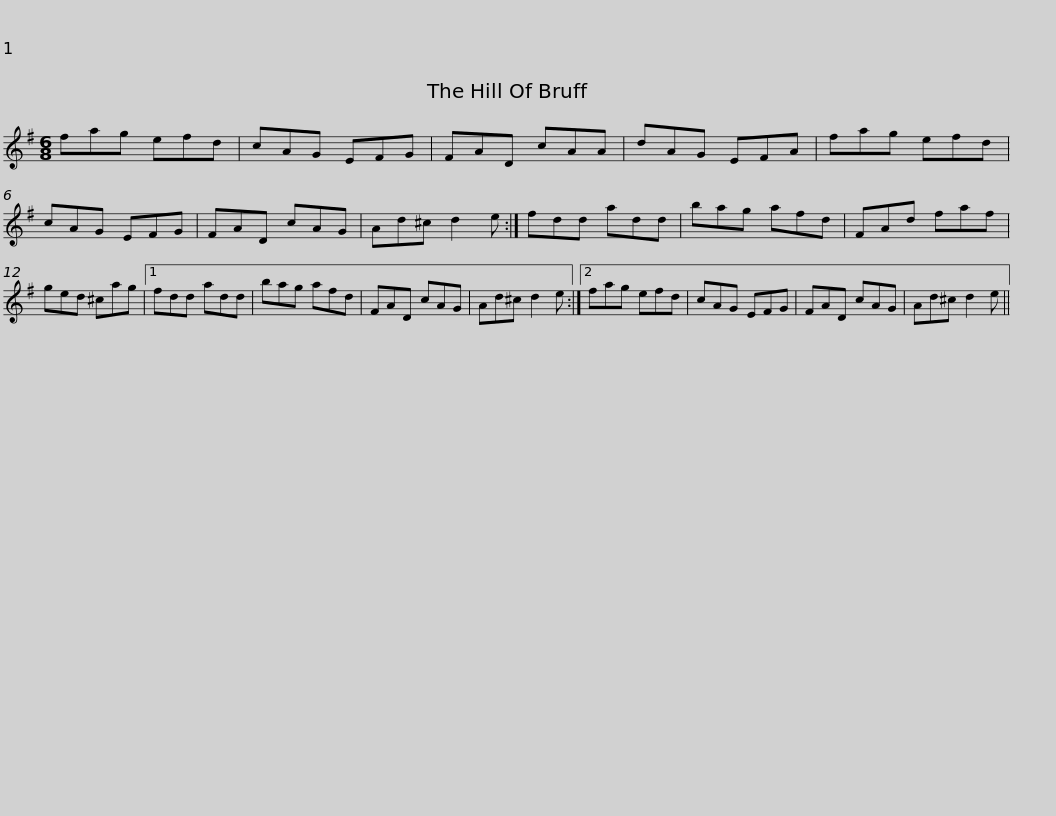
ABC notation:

X:1
L:1/8
M:6/8
I:linebreak $
K:G
V:1 treble
V:1
 fag efd | cAG EFG | FAD cAA | dAG EFA | fag efd | %5
 cAG EFG | FAD cAG |$ Ad^c d2 e :| fdd add | bag afd | %10
 FAd faf | ged ^cag |1 fdd add | bag afd |$ FAD cAG | %15
 Ad^c d2 e :|2 fag efd | cAG EFG | FAD cAG | Ad^c d2 e || %20
